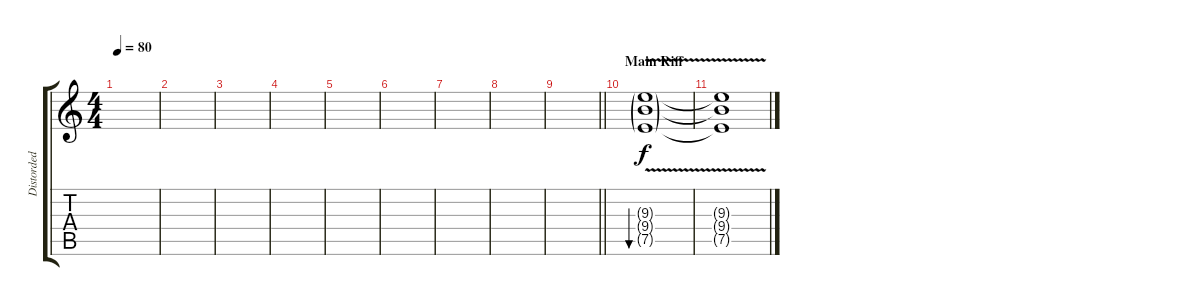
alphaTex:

\track ("Distorded Guitar" "Distorded ") {instrument distortionguitar}
\staff {score tabs}
\tuning (E4 B3 G3 D3 A2 E2) {hide}
\ts (4 4)
\tempo 80
\clef g2
\ks c
|
|
|
|
|
|
|
|
\barLineRight lightlight
|
\section ("" "Main Riff")
(9.3{v g} 9.4{v g} 7.5{v g}).1{bu 240 volume 0} |
(9.3{t} 9.4{t} 7.5{t}).1{dy f}
